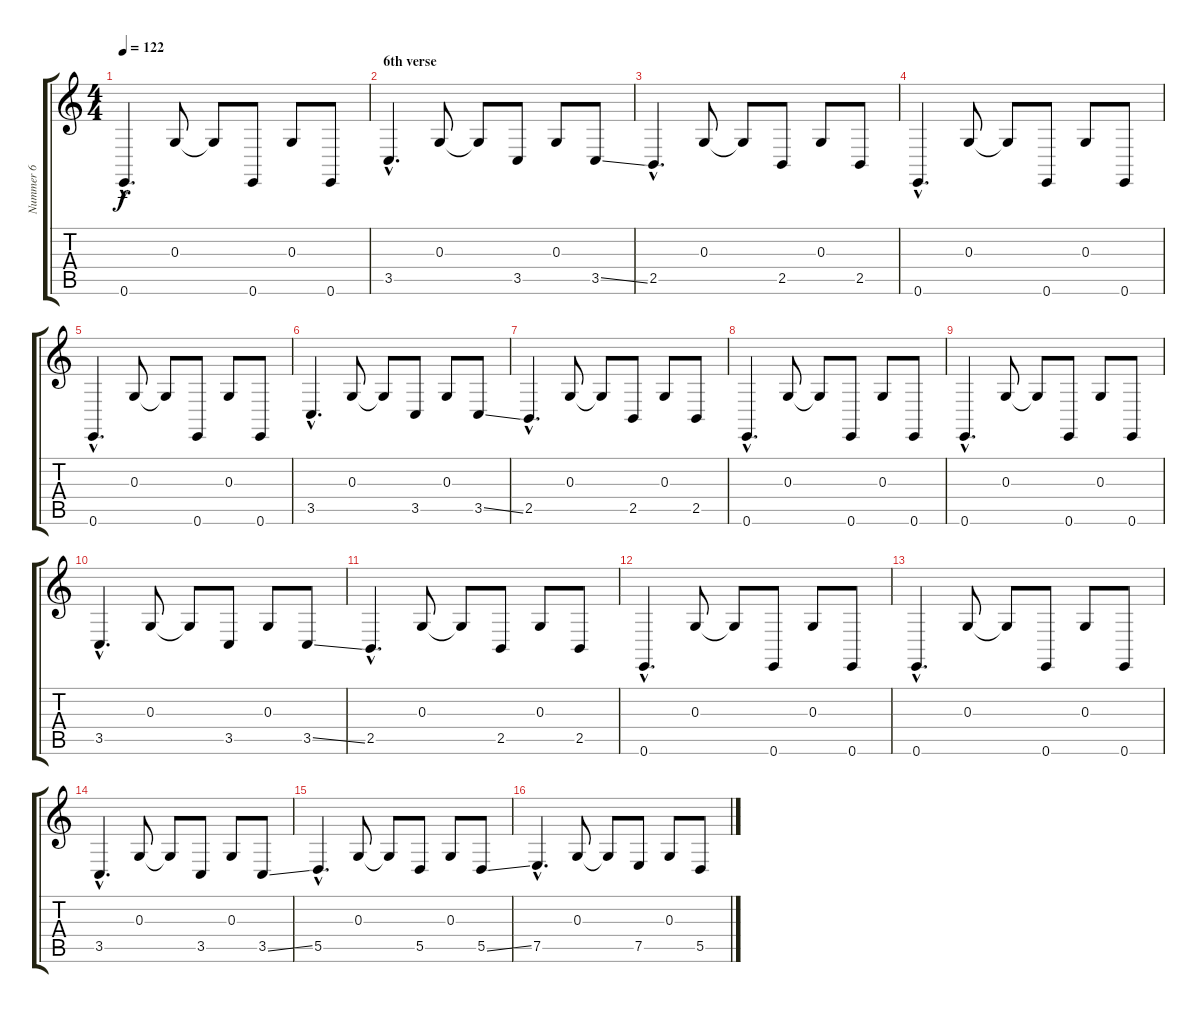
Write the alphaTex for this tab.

\track ("Nummer 6" "Nummer 6") {instrument violin}
\staff {score tabs}
\tuning (E4 B3 G3 D3 A2 E2) {hide}
\ts (4 4)
\tempo 122
\clef g2
\ks c
0.6{hac}.4{d dy f} 0.3.8 0.3{t}.8 0.6.8 0.3.8 0.6.8 |
\section ("" "6th verse")
3.5{hac}.4{d} 0.3.8 0.3{t}.8 3.5.8 0.3.8 3.5{ss}.8 |
2.5{hac}.4{d} 0.3.8 0.3{t}.8 2.5.8 0.3.8 2.5.8 |
0.6{hac}.4{d} 0.3.8 0.3{t}.8 0.6.8 0.3.8 0.6.8 |
0.6{hac}.4{d} 0.3.8 0.3{t}.8 0.6.8 0.3.8 0.6.8 |
3.5{hac}.4{d} 0.3.8 0.3{t}.8 3.5.8 0.3.8 3.5{ss}.8 |
2.5{hac}.4{d} 0.3.8 0.3{t}.8 2.5.8 0.3.8 2.5.8 |
0.6{hac}.4{d} 0.3.8 0.3{t}.8 0.6.8 0.3.8 0.6.8 |
0.6{hac}.4{d} 0.3.8 0.3{t}.8 0.6.8 0.3.8 0.6.8 |
3.5{hac}.4{d} 0.3.8 0.3{t}.8 3.5.8 0.3.8 3.5{ss}.8 |
2.5{hac}.4{d} 0.3.8 0.3{t}.8 2.5.8 0.3.8 2.5.8 |
0.6{hac}.4{d} 0.3.8 0.3{t}.8 0.6.8 0.3.8 0.6.8 |
0.6{hac}.4{d} 0.3.8 0.3{t}.8 0.6.8 0.3.8 0.6.8 |
3.5{hac}.4{d} 0.3.8 0.3{t}.8 3.5.8 0.3.8 3.5{ss}.8 |
5.5{hac}.4{d} 0.3.8 0.3{t}.8 5.5.8 0.3.8 5.5{ss}.8 |
7.5{hac}.4{d} 0.3.8 0.3{t}.8 7.5.8 0.3.8 5.5.8
